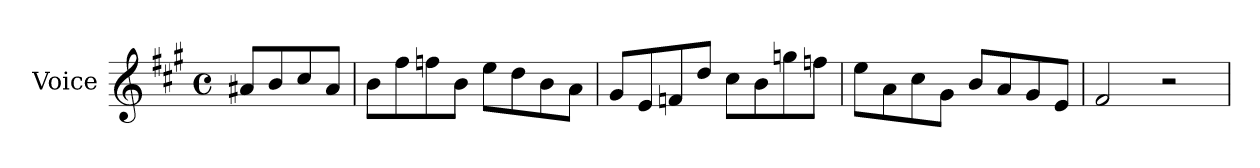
**kern
*part1
*staff1
*I"Voice
*I'Voice
*clefG2
*k[f#c#g#]
*M4/4
*met(c)
=
8a#X/L
8b/
8cc#/
8a#/J
=1
8b\L
8ff#\
8ffn\
8b\J
8ee\L
8dd\
8b\
8a\J
=2
8g#/L
8e/
8fn/
8dd/J
8cc#\L
8b\
8ggn\
8ffn\J
=3
8ee\L
8a\
8cc#\
8g#\J
8b/L
8a/
8g#/
8e/J
=4
2f#/
2rcc
=
*-
